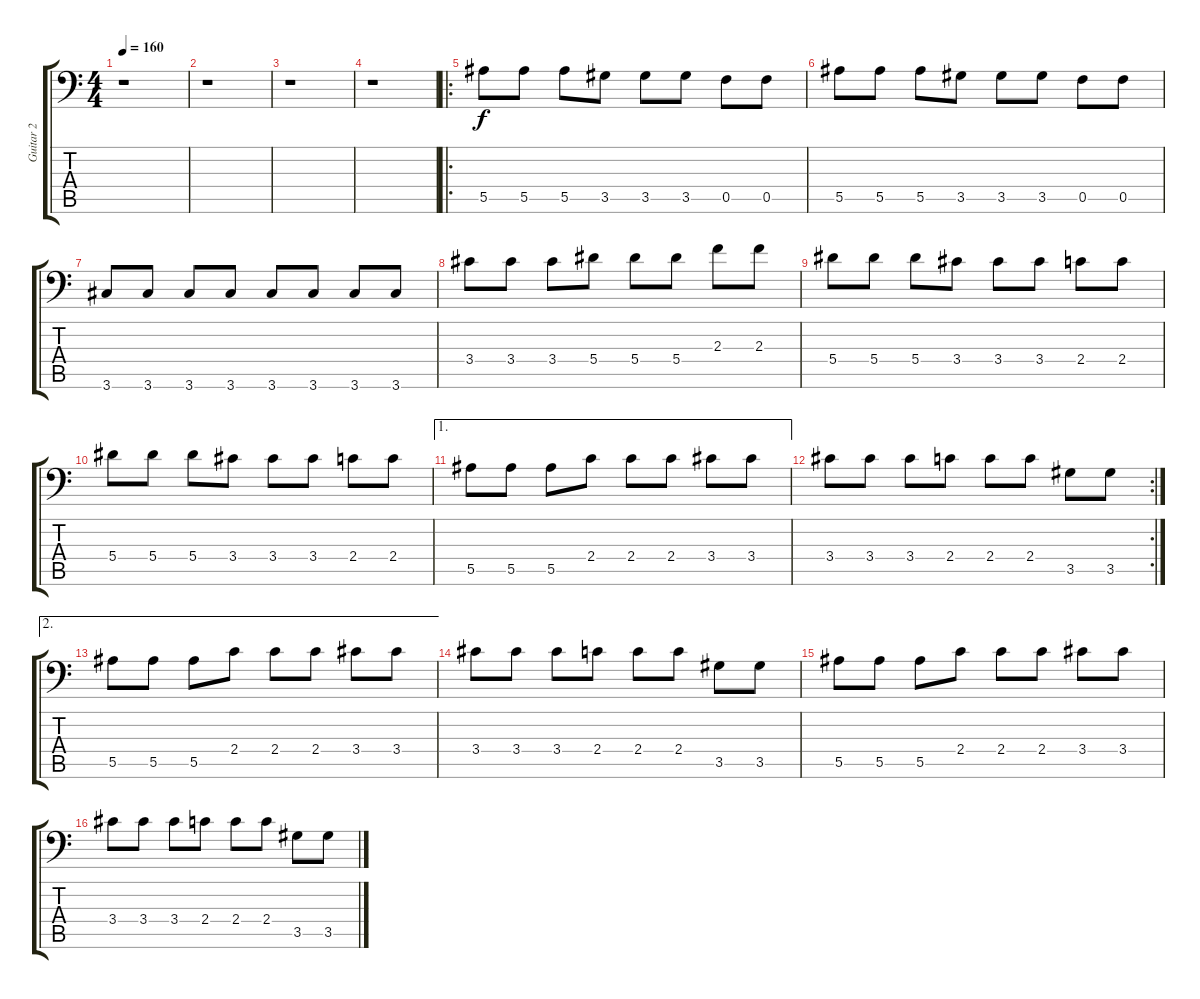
\track ("Guitar 2 " "Guitar 2 ") {instrument distortionguitar}
\staff {score tabs}
\tuning (C4 G3 Eb3 Bb2 F2 Bb1) {hide}
\ts (4 4)
\tempo 160
\clef f4
\ks c
r.1{dy f instrument distortionguitar} |
r.1 |
r.1 |
r.1 |
\ro
5.5.8 5.5.8 5.5.8 3.5.8 3.5.8 3.5.8 0.5.8 0.5.8 |
5.5.8 5.5.8 5.5.8 3.5.8 3.5.8 3.5.8 0.5.8 0.5.8 |
3.6.8 3.6.8 3.6.8 3.6.8 3.6.8 3.6.8 3.6.8 3.6.8 |
3.4.8 3.4.8 3.4.8 5.4.8 5.4.8 5.4.8 2.3.8 2.3.8 |
5.4.8 5.4.8 5.4.8 3.4.8 3.4.8 3.4.8 2.4.8 2.4.8 |
5.4.8 5.4.8 5.4.8 3.4.8 3.4.8 3.4.8 2.4.8 2.4.8 |
\ae 1
5.5.8 5.5.8 5.5.8 2.4.8 2.4.8 2.4.8 3.4.8 3.4.8 |
\rc 2
3.4.8 3.4.8 3.4.8 2.4.8 2.4.8 2.4.8 3.5.8 3.5.8 |
\ae 2
5.5.8 5.5.8 5.5.8 2.4.8 2.4.8 2.4.8 3.4.8 3.4.8 |
3.4.8 3.4.8 3.4.8 2.4.8 2.4.8 2.4.8 3.5.8 3.5.8 |
5.5.8 5.5.8 5.5.8 2.4.8 2.4.8 2.4.8 3.4.8 3.4.8 |
3.4.8 3.4.8 3.4.8 2.4.8 2.4.8 2.4.8 3.5.8 3.5.8
